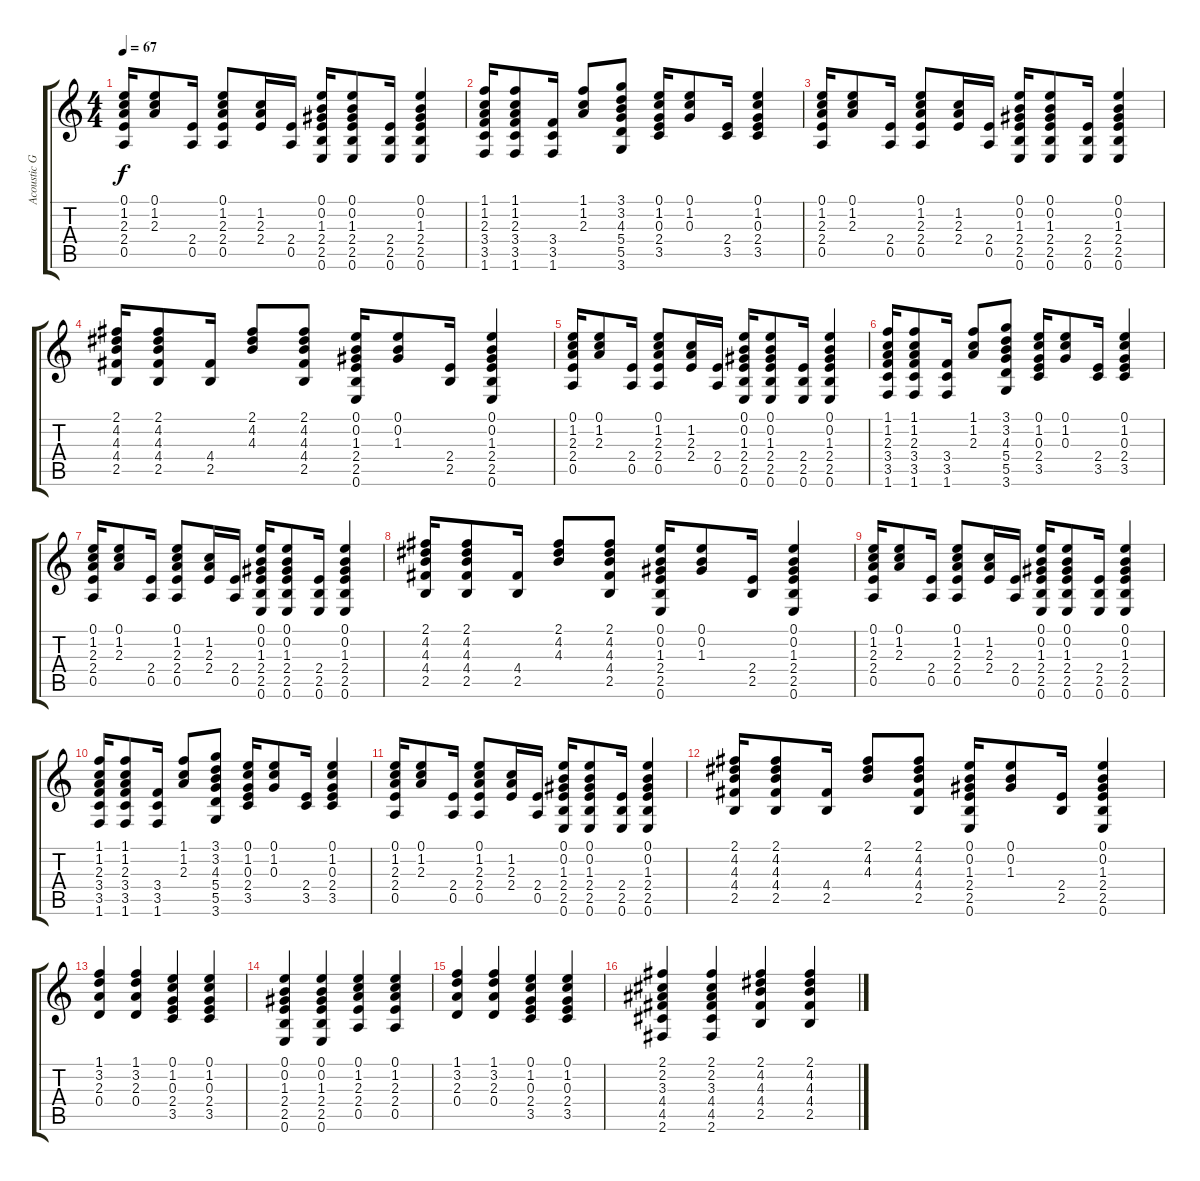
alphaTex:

\track ("Acoustic Guitar" "Acoustic G") {instrument acousticguitarsteel}
\staff {score tabs}
\tuning (E4 B3 G3 D3 A2 E2) {hide}
\ts (4 4)
\tempo 67
\clef g2
\ks c
(0.1 1.2 2.3 2.4 0.5).16{dy f} (0.1 1.2 2.3).8 (2.4 0.5).16 (0.1 1.2 2.3 2.4 0.5).8 (1.2 2.3 2.4).16 (2.4 0.5).16 (0.1 0.2 1.3 2.4 2.5 0.6).16 (0.1 0.2 1.3 2.4 2.5 0.6).8 (2.4 2.5 0.6).16 (0.1 0.2 1.3 2.4 2.5 0.6).4 |
(1.1 1.2 2.3 3.4 3.5 1.6).16 (1.1 1.2 2.3 3.4 3.5 1.6).8 (3.4 3.5 1.6).16 (1.1 1.2 2.3).8 (3.1 3.2 4.3 5.4 5.5 3.6).8 (0.1 1.2 0.3 2.4 3.5).16 (0.1 1.2 0.3).8 (2.4 3.5).16 (0.1 1.2 0.3 2.4 3.5).4 |
(0.1 1.2 2.3 2.4 0.5).16 (0.1 1.2 2.3).8 (2.4 0.5).16 (0.1 1.2 2.3 2.4 0.5).8 (1.2 2.3 2.4).16 (2.4 0.5).16 (0.1 0.2 1.3 2.4 2.5 0.6).16 (0.1 0.2 1.3 2.4 2.5 0.6).8 (2.4 2.5 0.6).16 (0.1 0.2 1.3 2.4 2.5 0.6).4 |
(2.1 4.2 4.3 4.4 2.5).16 (2.1 4.2 4.3 4.4 2.5).8 (4.4 2.5).16 (2.1 4.2 4.3).8 (2.1 4.2 4.3 4.4 2.5).8 (0.1 0.2 1.3 2.4 2.5 0.6).16 (0.1 0.2 1.3).8 (2.4 2.5).16 (0.1 0.2 1.3 2.4 2.5 0.6).4 |
(0.1 1.2 2.3 2.4 0.5).16 (0.1 1.2 2.3).8 (2.4 0.5).16 (0.1 1.2 2.3 2.4 0.5).8 (1.2 2.3 2.4).16 (2.4 0.5).16 (0.1 0.2 1.3 2.4 2.5 0.6).16 (0.1 0.2 1.3 2.4 2.5 0.6).8 (2.4 2.5 0.6).16 (0.1 0.2 1.3 2.4 2.5 0.6).4 |
(1.1 1.2 2.3 3.4 3.5 1.6).16 (1.1 1.2 2.3 3.4 3.5 1.6).8 (3.4 3.5 1.6).16 (1.1 1.2 2.3).8 (3.1 3.2 4.3 5.4 5.5 3.6).8 (0.1 1.2 0.3 2.4 3.5).16 (0.1 1.2 0.3).8 (2.4 3.5).16 (0.1 1.2 0.3 2.4 3.5).4 |
(0.1 1.2 2.3 2.4 0.5).16 (0.1 1.2 2.3).8 (2.4 0.5).16 (0.1 1.2 2.3 2.4 0.5).8 (1.2 2.3 2.4).16 (2.4 0.5).16 (0.1 0.2 1.3 2.4 2.5 0.6).16 (0.1 0.2 1.3 2.4 2.5 0.6).8 (2.4 2.5 0.6).16 (0.1 0.2 1.3 2.4 2.5 0.6).4 |
(2.1 4.2 4.3 4.4 2.5).16 (2.1 4.2 4.3 4.4 2.5).8 (4.4 2.5).16 (2.1 4.2 4.3).8 (2.1 4.2 4.3 4.4 2.5).8 (0.1 0.2 1.3 2.4 2.5 0.6).16 (0.1 0.2 1.3).8 (2.4 2.5).16 (0.1 0.2 1.3 2.4 2.5 0.6).4 |
(0.1 1.2 2.3 2.4 0.5).16 (0.1 1.2 2.3).8 (2.4 0.5).16 (0.1 1.2 2.3 2.4 0.5).8 (1.2 2.3 2.4).16 (2.4 0.5).16 (0.1 0.2 1.3 2.4 2.5 0.6).16 (0.1 0.2 1.3 2.4 2.5 0.6).8 (2.4 2.5 0.6).16 (0.1 0.2 1.3 2.4 2.5 0.6).4 |
(1.1 1.2 2.3 3.4 3.5 1.6).16 (1.1 1.2 2.3 3.4 3.5 1.6).8 (3.4 3.5 1.6).16 (1.1 1.2 2.3).8 (3.1 3.2 4.3 5.4 5.5 3.6).8 (0.1 1.2 0.3 2.4 3.5).16 (0.1 1.2 0.3).8 (2.4 3.5).16 (0.1 1.2 0.3 2.4 3.5).4 |
(0.1 1.2 2.3 2.4 0.5).16 (0.1 1.2 2.3).8 (2.4 0.5).16 (0.1 1.2 2.3 2.4 0.5).8 (1.2 2.3 2.4).16 (2.4 0.5).16 (0.1 0.2 1.3 2.4 2.5 0.6).16 (0.1 0.2 1.3 2.4 2.5 0.6).8 (2.4 2.5 0.6).16 (0.1 0.2 1.3 2.4 2.5 0.6).4 |
(2.1 4.2 4.3 4.4 2.5).16 (2.1 4.2 4.3 4.4 2.5).8 (4.4 2.5).16 (2.1 4.2 4.3).8 (2.1 4.2 4.3 4.4 2.5).8 (0.1 0.2 1.3 2.4 2.5 0.6).16 (0.1 0.2 1.3).8 (2.4 2.5).16 (0.1 0.2 1.3 2.4 2.5 0.6).4 |
(1.1 3.2 2.3 0.4).4 (1.1 3.2 2.3 0.4).4 (0.1 1.2 0.3 2.4 3.5).4 (0.1 1.2 0.3 2.4 3.5).4 |
(0.1 0.2 1.3 2.4 2.5 0.6).4 (0.1 0.2 1.3 2.4 2.5 0.6).4 (0.1 1.2 2.3 2.4 0.5).4 (0.1 1.2 2.3 2.4 0.5).4 |
(1.1 3.2 2.3 0.4).4 (1.1 3.2 2.3 0.4).4 (0.1 1.2 0.3 2.4 3.5).4 (0.1 1.2 0.3 2.4 3.5).4 |
(2.1 2.2 3.3 4.4 4.5 2.6).4 (2.1 2.2 3.3 4.4 4.5 2.6).4 (2.1 4.2 4.3 4.4 2.5).4 (2.1 4.2 4.3 4.4 2.5).4
